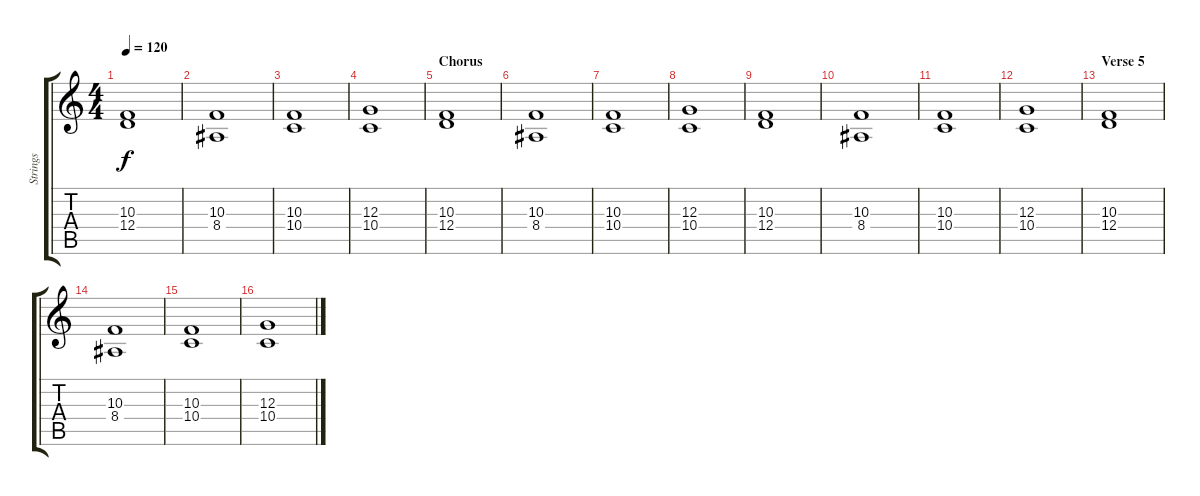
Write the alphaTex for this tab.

\track ("Strings" "Strings") {instrument pad8sweep}
\staff {score tabs}
\tuning (E4 B3 G3 D3 A2 E2) {hide}
\ts (4 4)
\tempo 120
\clef g2
\ks c
(10.3 12.4).1{dy f} |
(10.3 8.4).1 |
(10.3 10.4).1 |
(12.3 10.4).1 |
\section ("" "Chorus")
(10.3 12.4).1 |
(10.3 8.4).1 |
(10.3 10.4).1 |
(12.3 10.4).1 |
(10.3 12.4).1 |
(10.3 8.4).1 |
(10.3 10.4).1 |
(12.3 10.4).1 |
\section ("" "Verse 5")
(10.3 12.4).1 |
(10.3 8.4).1 |
(10.3 10.4).1 |
(12.3 10.4).1
